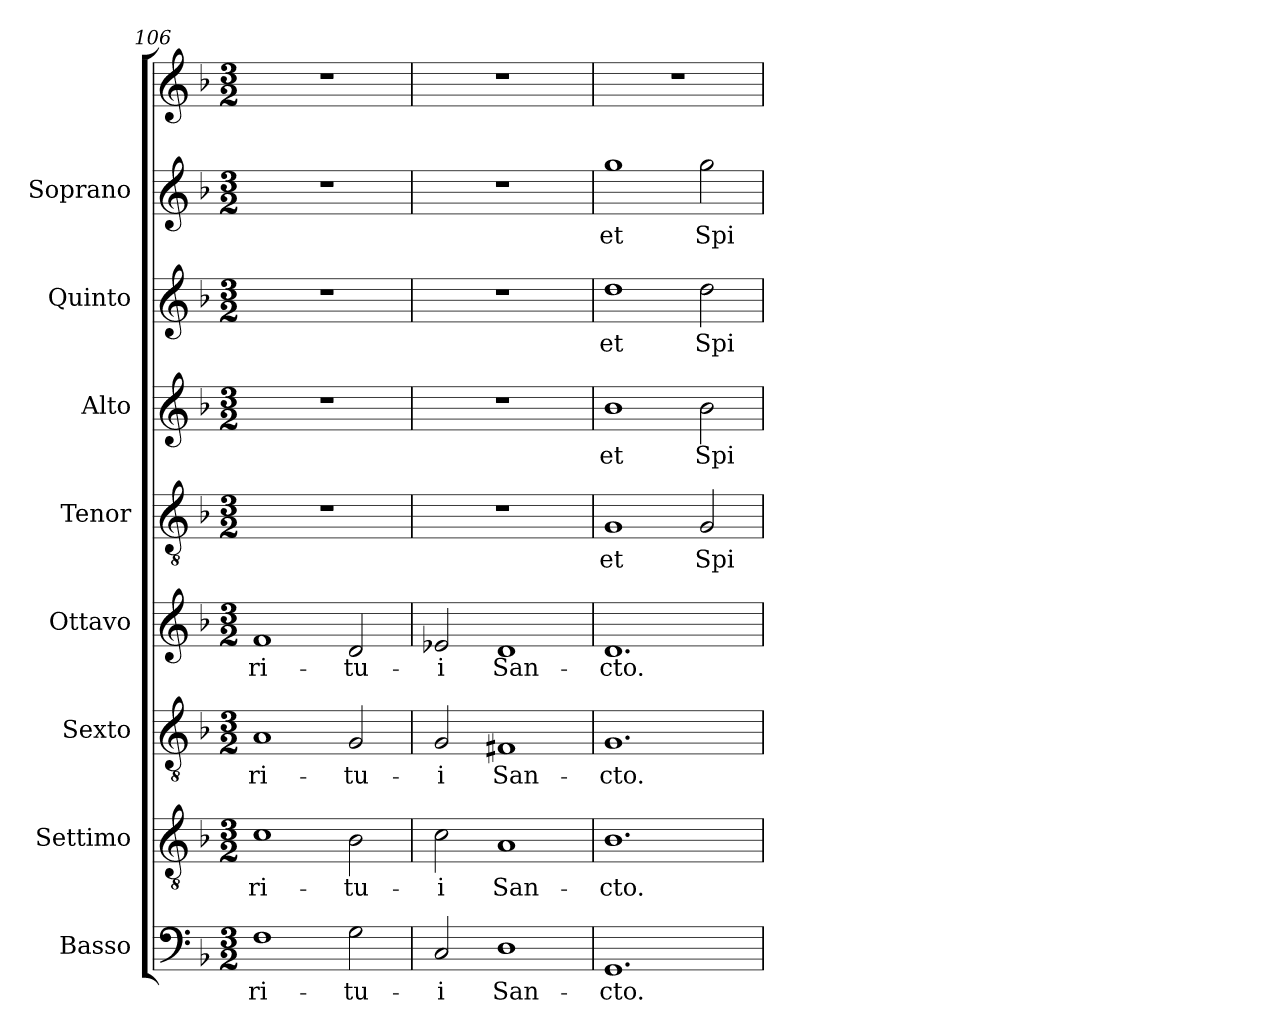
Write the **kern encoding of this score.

**kern	**text	**kern	**text	**kern	**text	**kern	**text	**kern	**text	**kern	**text	**kern	**text	**kern	**text	**kern
*part9	*part9	*part8	*part8	*part7	*part7	*part6	*part6	*part5	*part5	*part4	*part4	*part3	*part3	*part2	*part2	*part1
*staff9	*staff9	*staff8	*staff8	*staff7	*staff7	*staff6	*staff6	*staff5	*staff5	*staff4	*staff4	*staff3	*staff3	*staff2	*staff2	*staff1
*I"Basso	*	*I"Settimo	*	*I"Sexto	*	*I"Ottavo	*	*I"Tenor	*	*I"Alto	*	*I"Quinto	*	*I"Soprano	*	*
*I'B.	*	*I'St.	*	*	*	*I'Ot.	*	*I'T.	*	*I'A.	*	*I'Q.	*	*I'S.	*	*
*clefF4	*	*clefGv2	*	*clefGv2	*	*clefG2	*	*clefGv2	*	*clefG2	*	*clefG2	*	*clefG2	*	*clefG2
*	*	*ITrd7c12	*	*ITrd7c12	*	*	*	*ITrd7c12	*	*	*	*	*	*	*	*
*k[b-]	*	*k[b-]	*	*k[b-]	*	*k[b-]	*	*k[b-]	*	*k[b-]	*	*k[b-]	*	*k[b-]	*	*k[b-]
*F:	*	*F:	*	*F:	*	*F:	*	*F:	*	*F:	*	*F:	*	*F:	*	*F:
*M3/2	*	*M3/2	*	*M3/2	*	*M3/2	*	*M3/2	*	*M3/2	*	*M3/2	*	*M3/2	*	*M3/2
=106	=106	=106	=106	=106	=106	=106	=106	=106	=106	=106	=106	=106	=106	=106	=106	=106
!	!LO:LY:b:color=#000000	!	!	!	!	!	!	!	!	!	!	!	!	!	!	!
!	!	!	!LO:LY:b:color=#000000	!	!	!	!	!	!	!	!	!	!	!	!	!
!	!	!	!	!	!LO:LY:b:color=#000000	!	!	!	!	!	!	!	!	!	!	!
!	!	!	!	!	!	!	!LO:LY:b:color=#000000	!LO:N:vis=1	!	!LO:N:vis=1	!	!LO:N:vis=1	!	!LO:N:vis=1	!	!LO:N:vis=1
1Fi	-ri-	1Ci	-ri-	1AAi	-ri-	1fi	-ri-	1.r	.	1.r	.	1.r	.	1.r	.	1.r
!	!LO:LY:b:color=#000000	!	!	!	!	!	!	!	!	!	!	!	!	!	!	!
!	!	!	!LO:LY:b:color=#000000	!	!	!	!	!	!	!	!	!	!	!	!	!
!	!	!	!	!	!LO:LY:b:color=#000000	!	!	!	!	!	!	!	!	!	!	!
!	!	!	!	!	!	!	!LO:LY:b:color=#000000	!	!	!	!	!	!	!	!	!
2Gi\	-tu-	2BB-i\	-tu-	2GGi/	-tu-	2di/	-tu-	.	.	.	.	.	.	.	.	.
=107	=107	=107	=107	=107	=107	=107	=107	=107	=107	=107	=107	=107	=107	=107	=107	=107
!	!LO:LY:b:color=#000000	!	!	!	!	!	!	!	!	!	!	!	!	!	!	!
!	!	!	!LO:LY:b:color=#000000	!	!	!	!	!	!	!	!	!	!	!	!	!
!	!	!	!	!	!LO:LY:b:color=#000000	!	!	!	!	!	!	!	!	!	!	!
!	!	!	!	!	!	!	!LO:LY:b:color=#000000	!LO:N:vis=1	!	!LO:N:vis=1	!	!LO:N:vis=1	!	!LO:N:vis=1	!	!LO:N:vis=1
2Ci/	-i	2Ci\	-i	2GGi/	-i	2e-Xi/	-i	1.r	.	1.r	.	1.r	.	1.r	.	1.r
!	!LO:LY:b:color=#000000	!	!	!	!	!	!	!	!	!	!	!	!	!	!	!
!	!	!	!LO:LY:b:color=#000000	!	!	!	!	!	!	!	!	!	!	!	!	!
!	!	!	!	!	!LO:LY:b:color=#000000	!	!	!	!	!	!	!	!	!	!	!
!	!	!	!	!	!	!	!LO:LY:b:color=#000000	!	!	!	!	!	!	!	!	!
1Di	San-	1AAi	San-	1FF#Xi	San-	1di	San-	.	.	.	.	.	.	.	.	.
=108	=108	=108	=108	=108	=108	=108	=108	=108	=108	=108	=108	=108	=108	=108	=108	=108
!	!LO:LY:b:color=#000000	!	!	!	!	!	!	!	!	!	!	!	!	!	!	!
!	!	!	!LO:LY:b:color=#000000	!	!	!	!	!	!	!	!	!	!	!	!	!
!	!	!	!	!	!LO:LY:b:color=#000000	!	!	!	!	!	!	!	!	!	!	!
!	!	!	!	!	!	!	!LO:LY:b:color=#000000	!	!	!	!	!	!	!	!	!
!	!	!	!	!	!	!	!	!	!LO:LY:b:color=#000000	!	!	!	!	!	!	!
!	!	!	!	!	!	!	!	!	!	!	!LO:LY:b:color=#000000	!	!	!	!	!
!	!	!	!	!	!	!	!	!	!	!	!	!	!LO:LY:b:color=#000000	!	!	!
!	!	!	!	!	!	!	!	!	!	!	!	!	!	!	!LO:LY:b:color=#000000	!LO:N:vis=1
1.GGi	-cto.	1.BB-i	-cto.	1.GGi	-cto.	1.di	-cto.	1GGi	et	1b-i	et	1ddi	et	1ggi	et	1.r
!	!	!	!	!	!	!	!	!	!LO:LY:b:color=#000000	!	!	!	!	!	!	!
!	!	!	!	!	!	!	!	!	!	!	!LO:LY:b:color=#000000	!	!	!	!	!
!	!	!	!	!	!	!	!	!	!	!	!	!	!LO:LY:b:color=#000000	!	!	!
!	!	!	!	!	!	!	!	!	!	!	!	!	!	!	!LO:LY:b:color=#000000	!
.	.	.	.	.	.	.	.	2GGi/	Spi-	2b-i\	Spi-	2ddi\	Spi-	2ggi\	Spi-	.
=	=	=	=	=	=	=	=	=	=	=	=	=	=	=	=	=
*-	*-	*-	*-	*-	*-	*-	*-	*-	*-	*-	*-	*-	*-	*-	*-	*-
